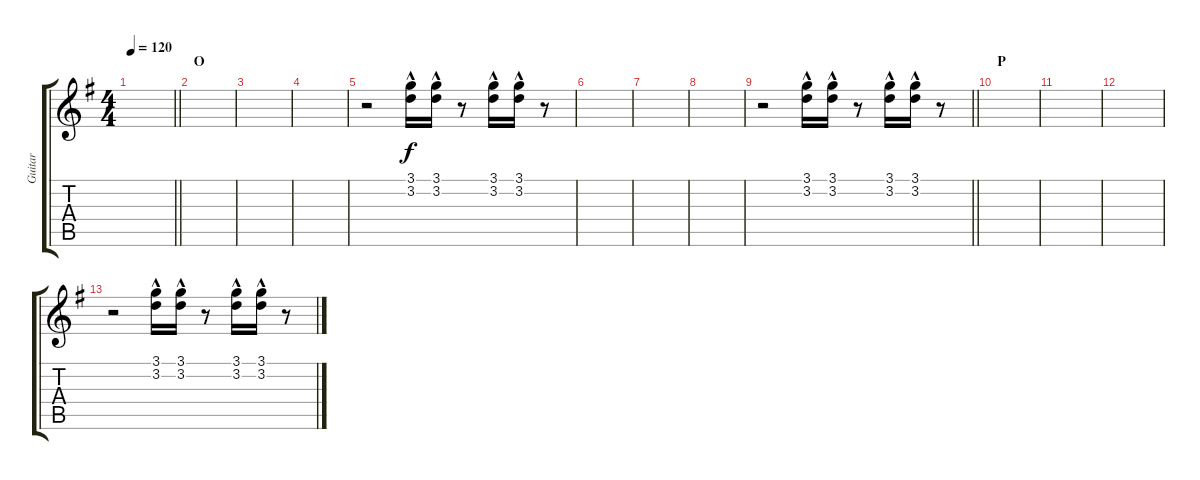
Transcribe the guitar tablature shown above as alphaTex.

\track ("Guitar" "Guitar") {instrument overdrivenguitar}
\staff {score tabs}
\tuning (E4 B3 G3 D3 A2 E2) {hide}
\ts (4 4)
\tempo 120
\clef g2
\barLineRight lightlight
\ks g
|
\section ("" "O")
|
|
|
r.2 (3.1{hac} 3.2{hac}).16 (3.1{hac} 3.2{hac}).16 r.8 (3.1{hac} 3.2{hac}).16 (3.1{hac} 3.2{hac}).16 r.8 |
|
|
|
\barLineRight lightlight
r.2 (3.1{hac} 3.2{hac}).16 (3.1{hac} 3.2{hac}).16 r.8 (3.1{hac} 3.2{hac}).16 (3.1{hac} 3.2{hac}).16 r.8 |
\section ("" "P")
|
|
|
r.2 (3.1{hac} 3.2{hac}).16 (3.1{hac} 3.2{hac}).16 r.8 (3.1{hac} 3.2{hac}).16 (3.1{hac} 3.2{hac}).16 r.8
